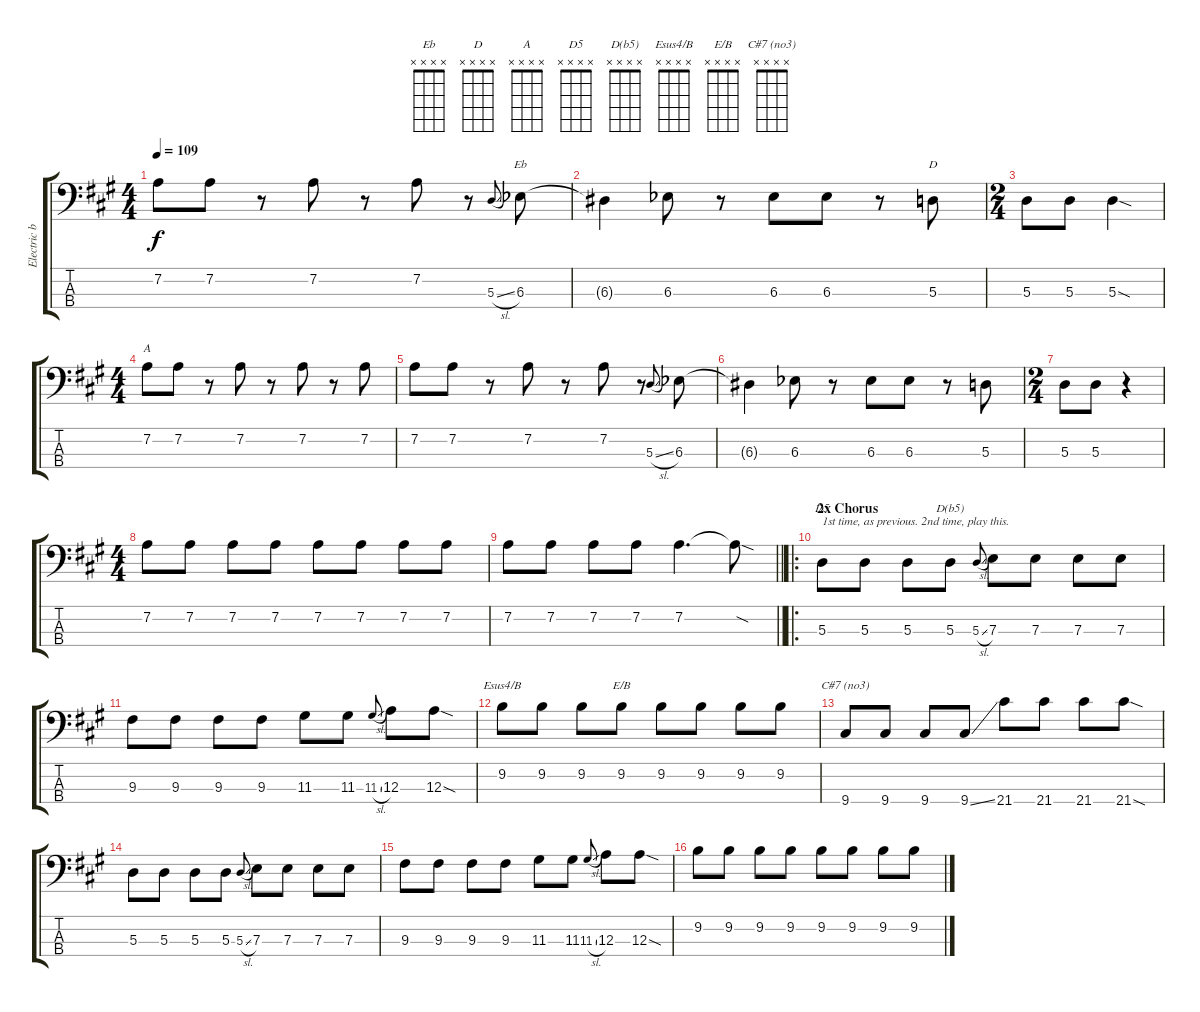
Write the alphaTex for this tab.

\track ("Electric bass" "Electric b") {instrument electricbassfinger}
\staff {score tabs}
\tuning (G2 D2 A1 E1) {hide}
\chord ("Eb" x x x x)
\chord ("D" x x x x)
\chord ("A" x x x x)
\chord ("D5" x x x x)
\chord ("D(b5)" x x x x)
\chord ("Esus4/B" x x x x)
\chord ("E/B" x x x x)
\chord ("C#7 (no3)" x x x x)
\ts (4 4)
\tempo 109
\clef f4
\ks a
7.2.8{dy f} 7.2.8 r.8 7.2.8 r.8 7.2.8 r.8 5.3{sl}.8{gr onbeat} 6.3{acc b}.8{ch "Eb"} |
6.3{t}.4 6.3{acc b}.8 r.8 6.3{acc b}.8 6.3{acc b}.8 r.8 5.3.8{ch "D"} |
\ts (2 4)
5.3.8 5.3.8 5.3{sod}.4 |
\ts (4 4)
7.2.8{ch "A"} 7.2.8 r.8 7.2.8 r.8 7.2.8 r.8 7.2.8 |
7.2.8 7.2.8 r.8 7.2.8 r.8 7.2.8 r.8 5.3{sl}.8{gr onbeat} 6.3{acc b}.8 |
6.3{t}.4 6.3{acc b}.8 r.8 6.3{acc b}.8 6.3{acc b}.8 r.8 5.3.8 |
\ts (2 4)
5.3.8 5.3.8 r.4 |
\ts (4 4)
7.2.8 7.2.8 7.2.8 7.2.8 7.2.8 7.2.8 7.2.8 7.2.8 |
\barLineRight lightlight
7.2.8 7.2.8 7.2.8 7.2.8 7.2.4{d} 7.2{sod t}.8 |
\ro
\section ("" "2x Chorus")
5.3.8{ch "D5" txt "1st time, as previous. 2nd time, play this."} 5.3.8 5.3.8 5.3.8{ch "D(b5)"} 5.3{sl}.8{gr onbeat} 7.3.8 7.3.8 7.3.8 7.3.8 |
9.3.8 9.3.8 9.3.8 9.3.8 11.3.8 11.3.8 11.3{sl}.8{gr onbeat} 12.3.8 12.3{sod}.8 |
9.2.8{ch "Esus4/B"} 9.2.8 9.2.8 9.2.8{ch "E/B"} 9.2.8 9.2.8 9.2.8 9.2.8 |
9.4.8{ch "C#7 (no3)"} 9.4.8 9.4.8 9.4{ss}.8 21.4.8 21.4.8 21.4.8 21.4{sod}.8 |
5.3.8 5.3.8 5.3.8 5.3.8 5.3{sl}.8{gr onbeat} 7.3.8 7.3.8 7.3.8 7.3.8 |
9.3.8 9.3.8 9.3.8 9.3.8 11.3.8 11.3.8 11.3{sl}.8{gr onbeat} 12.3.8 12.3{sod}.8 |
9.2.8 9.2.8 9.2.8 9.2.8 9.2.8 9.2.8 9.2.8 9.2.8
